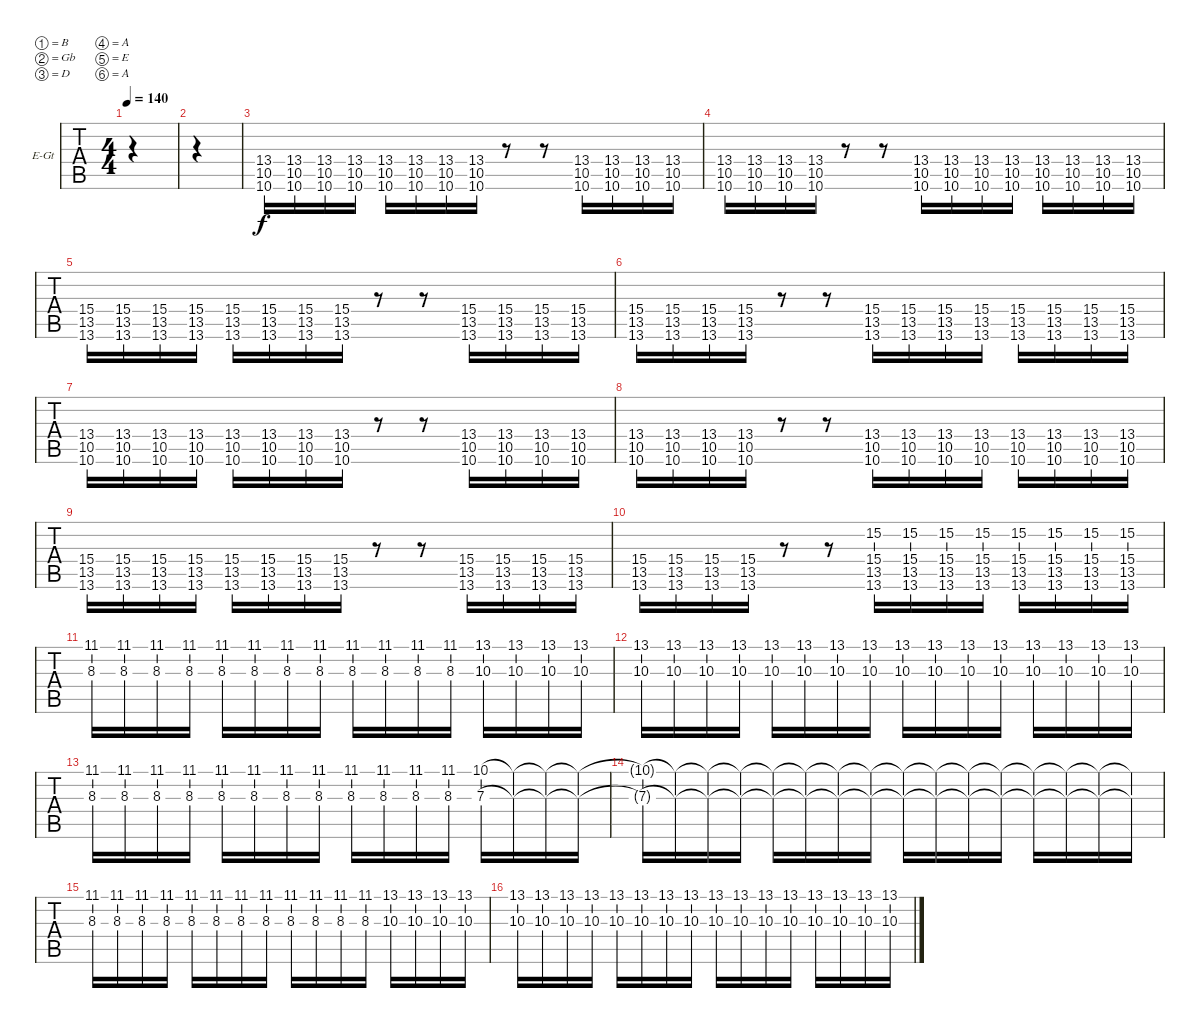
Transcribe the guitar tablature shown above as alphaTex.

\bracketExtendMode groupsimilarinstruments
\firstSystemTrackNameOrientation horizontal
\otherSystemsTrackNameOrientation horizontal
\track ("Guitar 2" "E-Gt") {instrument distortionguitar}
\staff {tabs}
\tuning (B3 Gb3 D3 A2 E2 A1)
\ts (4 4)
\tempo 140
\clef g2
\ks c
|
|
(10.5 13.4 10.6).16 (10.5 13.4 10.6).16 (10.5 13.4 10.6).16 (13.4 10.5 10.6).16 (10.5 13.4 10.6).16 (10.5 13.4 10.6).16 (13.4 10.5 10.6).16 (13.4 10.5 10.6).16 r.8 r.8 (10.5 13.4 10.6).16 (10.5 13.4 10.6).16 (10.5 13.4 10.6).16 (13.4 10.5 10.6).16 |
(10.5 13.4 10.6).16 (10.5 13.4 10.6).16 (10.5 13.4 10.6).16 (13.4 10.5 10.6).16 r.8 r.8 (10.5 13.4 10.6).16 (10.5 13.4 10.6).16 (10.5 13.4 10.6).16 (13.4 10.5 10.6).16 (10.5 13.4 10.6).16 (10.5 13.4 10.6).16 (13.4 10.5 10.6).16 (13.4 10.5 10.6).16 |
(13.5 15.4 13.6).16 (13.5 15.4 13.6).16 (13.5 15.4 13.6).16 (15.4 13.5 13.6).16 (13.5 15.4 13.6).16 (13.5 15.4 13.6).16 (15.4 13.5 13.6).16 (15.4 13.5 13.6).16 r.8 r.8 (13.5 15.4 13.6).16 (13.5 15.4 13.6).16 (13.5 15.4 13.6).16 (15.4 13.5 13.6).16 |
(13.5 15.4 13.6).16 (13.5 15.4 13.6).16 (13.5 15.4 13.6).16 (15.4 13.5 13.6).16 r.8 r.8 (13.5 15.4 13.6).16 (13.5 15.4 13.6).16 (13.5 15.4 13.6).16 (15.4 13.5 13.6).16 (13.5 15.4 13.6).16 (13.5 15.4 13.6).16 (15.4 13.5 13.6).16 (15.4 13.5 13.6).16 |
(10.5 13.4 10.6).16 (10.5 13.4 10.6).16 (10.5 13.4 10.6).16 (13.4 10.5 10.6).16 (10.5 13.4 10.6).16 (10.5 13.4 10.6).16 (13.4 10.5 10.6).16 (13.4 10.5 10.6).16 r.8 r.8 (10.5 13.4 10.6).16 (10.5 13.4 10.6).16 (10.5 13.4 10.6).16 (13.4 10.5 10.6).16 |
(10.5 13.4 10.6).16 (10.5 13.4 10.6).16 (10.5 13.4 10.6).16 (13.4 10.5 10.6).16 r.8 r.8 (10.5 13.4 10.6).16 (10.5 13.4 10.6).16 (10.5 13.4 10.6).16 (13.4 10.5 10.6).16 (10.5 13.4 10.6).16 (10.5 13.4 10.6).16 (13.4 10.5 10.6).16 (13.4 10.5 10.6).16 |
(13.5 15.4 13.6).16 (13.5 15.4 13.6).16 (13.5 15.4 13.6).16 (15.4 13.5 13.6).16 (13.5 15.4 13.6).16 (13.5 15.4 13.6).16 (15.4 13.5 13.6).16 (15.4 13.5 13.6).16 r.8 r.8 (13.5 15.4 13.6).16 (13.5 15.4 13.6).16 (13.5 15.4 13.6).16 (15.4 13.5 13.6).16 |
(13.5 15.4 13.6).16 (13.5 15.4 13.6).16 (13.5 15.4 13.6).16 (15.4 13.5 13.6).16 r.8 r.8 (13.5 15.4 13.6 15.2).16 (13.5 15.4 13.6 15.2).16 (13.5 15.4 13.6 15.2).16 (15.4 13.5 13.6 15.2).16 (13.5 15.4 13.6 15.2).16 (13.5 15.4 13.6 15.2).16 (15.4 13.5 13.6 15.2).16 (15.4 13.5 13.6 15.2).16 |
(8.3 11.1).16 (8.3 11.1).16 (8.3 11.1).16 (8.3 11.1).16 (8.3 11.1).16 (8.3 11.1).16 (8.3 11.1).16 (8.3 11.1).16 (8.3 11.1).16 (8.3 11.1).16 (8.3 11.1).16 (8.3 11.1).16 (10.3 13.1).16 (10.3 13.1).16 (10.3 13.1).16 (10.3 13.1).16 |
(10.3 13.1).16 (10.3 13.1).16 (10.3 13.1).16 (10.3 13.1).16 (10.3 13.1).16 (10.3 13.1).16 (10.3 13.1).16 (10.3 13.1).16 (10.3 13.1).16 (10.3 13.1).16 (10.3 13.1).16 (10.3 13.1).16 (10.3 13.1).16 (10.3 13.1).16 (10.3 13.1).16 (10.3 13.1).16 |
(8.3 11.1).16 (8.3 11.1).16 (8.3 11.1).16 (8.3 11.1).16 (8.3 11.1).16 (8.3 11.1).16 (8.3 11.1).16 (8.3 11.1).16 (8.3 11.1).16 (8.3 11.1).16 (8.3 11.1).16 (8.3 11.1).16 (7.3 10.1).16 (10.1{t} 7.3{t}).16 (10.1{t} 7.3{t}).16 (10.1{t} 7.3{t}).16 |
(10.1{t} 7.3{t}).16 (10.1{t} 7.3{t}).16 (10.1{t} 7.3{t}).16 (10.1{t} 7.3{t}).16 (10.1{t} 7.3{t}).16 (10.1{t} 7.3{t}).16 (10.1{t} 7.3{t}).16 (10.1{t} 7.3{t}).16 (10.1{t} 7.3{t}).16 (10.1{t} 7.3{t}).16 (10.1{t} 7.3{t}).16 (10.1{t} 7.3{t}).16 (10.1{t} 7.3{t}).16 (10.1{t} 7.3{t}).16 (10.1{t} 7.3{t}).16 (10.1{t} 7.3{t}).16 |
(8.3 11.1).16 (8.3 11.1).16 (8.3 11.1).16 (8.3 11.1).16 (8.3 11.1).16 (8.3 11.1).16 (8.3 11.1).16 (8.3 11.1).16 (8.3 11.1).16 (8.3 11.1).16 (8.3 11.1).16 (8.3 11.1).16 (10.3 13.1).16 (10.3 13.1).16 (10.3 13.1).16 (10.3 13.1).16 |
(10.3 13.1).16 (10.3 13.1).16 (10.3 13.1).16 (10.3 13.1).16 (10.3 13.1).16 (10.3 13.1).16 (10.3 13.1).16 (10.3 13.1).16 (10.3 13.1).16 (10.3 13.1).16 (10.3 13.1).16 (10.3 13.1).16 (10.3 13.1).16 (10.3 13.1).16 (10.3 13.1).16 (10.3 13.1).16
